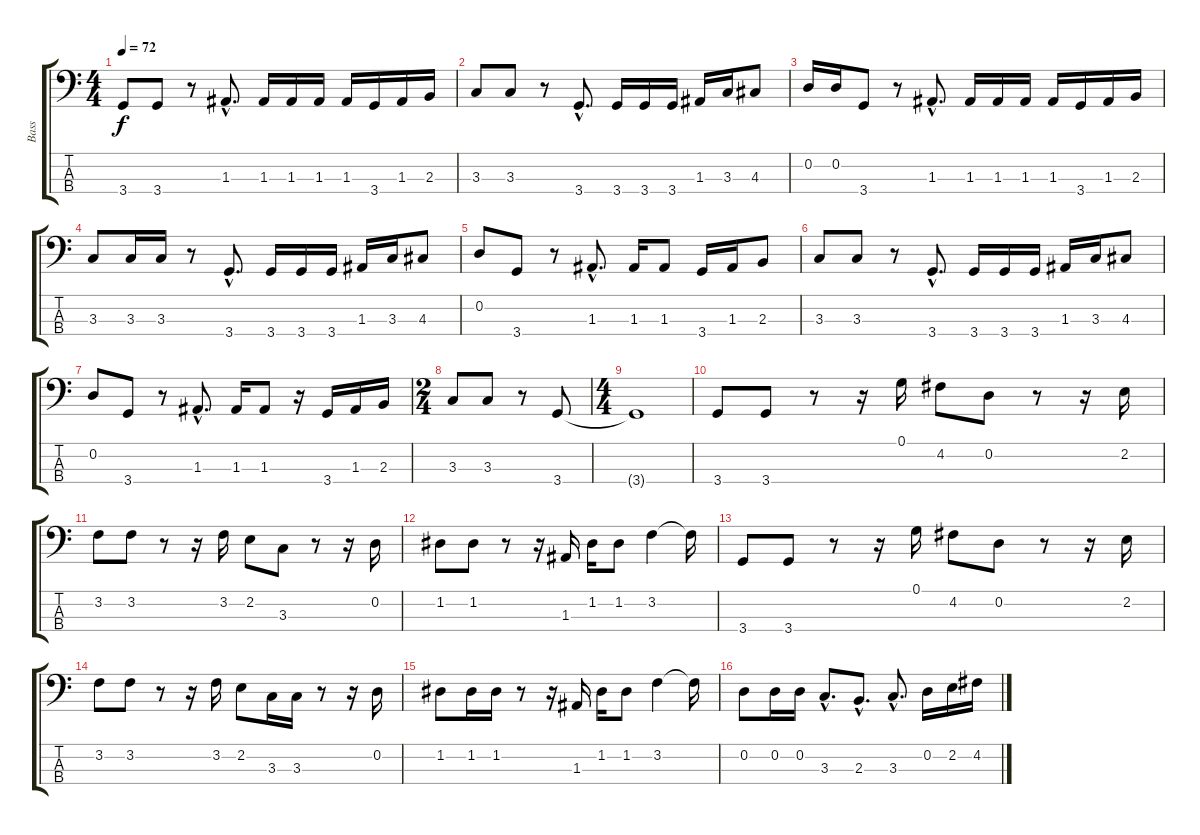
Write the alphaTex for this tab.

\track ("Bass" "Bass") {instrument electricbassfinger}
\staff {score tabs}
\tuning (G2 D2 A1 E1) {hide}
\ts (4 4)
\tempo 72
\clef f4
\ks c
3.4.8{dy f instrument electricbassfinger} 3.4.8 r.8 1.3{hac}.8{d} 1.3.16 1.3.16 1.3.16 1.3.16 3.4.16 1.3.16 2.3.16 |
3.3.8 3.3.8 r.8 3.4{hac}.8{d} 3.4.16 3.4.16 3.4.16 1.3.16 3.3.16 4.3.8 |
0.2.16 0.2.16 3.4.8 r.8 1.3{hac}.8{d} 1.3.16 1.3.16 1.3.16 1.3.16 3.4.16 1.3.16 2.3.16 |
3.3.8 3.3.16 3.3.16 r.8 3.4{hac}.8{d} 3.4.16 3.4.16 3.4.16 1.3.16 3.3.16 4.3.8 |
0.2.8 3.4.8 r.8 1.3{hac}.8{d} 1.3.16 1.3.8 3.4.16 1.3.16 2.3.8 |
3.3.8 3.3.8 r.8 3.4{hac}.8{d} 3.4.16 3.4.16 3.4.16 1.3.16 3.3.16 4.3.8 |
0.2.8 3.4.8 r.8 1.3{hac}.8{d} 1.3.16 1.3.8 r.16 3.4.16 1.3.16 2.3.16 |
\ts (2 4)
3.3.8 3.3.8 r.8 3.4.8 |
\ts (4 4)
3.4{t}.1 |
3.4.8 3.4.8 r.8 r.16 0.1.16 4.2.8 0.2.8 r.8 r.16 2.2.16 |
3.2.8 3.2.8 r.8 r.16 3.2.16 2.2.8 3.3.8 r.8 r.16 0.2.16 |
1.2.8 1.2.8 r.8 r.16 1.3.16 1.2.16 1.2.8 3.2.4 3.2{t}.16 |
3.4.8 3.4.8 r.8 r.16 0.1.16 4.2.8 0.2.8 r.8 r.16 2.2.16 |
3.2.8 3.2.8 r.8 r.16 3.2.16 2.2.8 3.3.16 3.3.16 r.8 r.16 0.2.16 |
1.2.8 1.2.16 1.2.16 r.8 r.16 1.3.16 1.2.16 1.2.8 3.2.4 3.2{t}.16 |
0.2.8 0.2.16 0.2.16 3.3{hac}.8{d} 2.3{hac}.8{d} 3.3{hac}.8{d} 0.2.16 2.2.16 4.2.16
